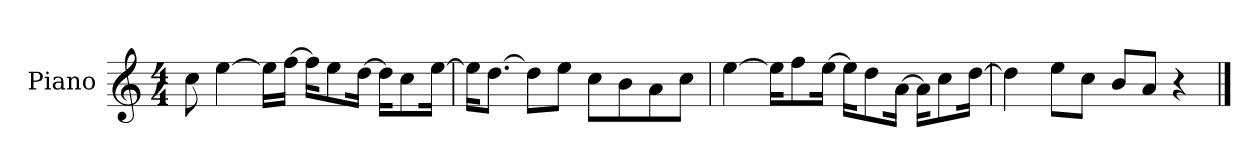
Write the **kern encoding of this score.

**kern
*part1
*staff1
*I"Piano
*I'P-no
*clefG2
*k[]
*M4/4
*MM90
=1
8cc\
[4ee\
16ee\LL]
[16ff\JJ
16ff\KL]
8ee\
[16dd\Jk
16dd\KL]
8cc\
[16ee\Jk
=2
16ee\KL]
[8.dd\J
8dd\L]
8ee\J
8cc\L
8b\
8a\
8cc\J
=3
[4ee\
16ee\KL]
8ff\
[16ee\Jk
16ee\KL]
8dd\
[16a\Jk
16a\KL]
8cc\
[16dd\Jk
=4
4dd\]
8ee\L
8cc\J
8b/L
8a/J
4r
==
*-
